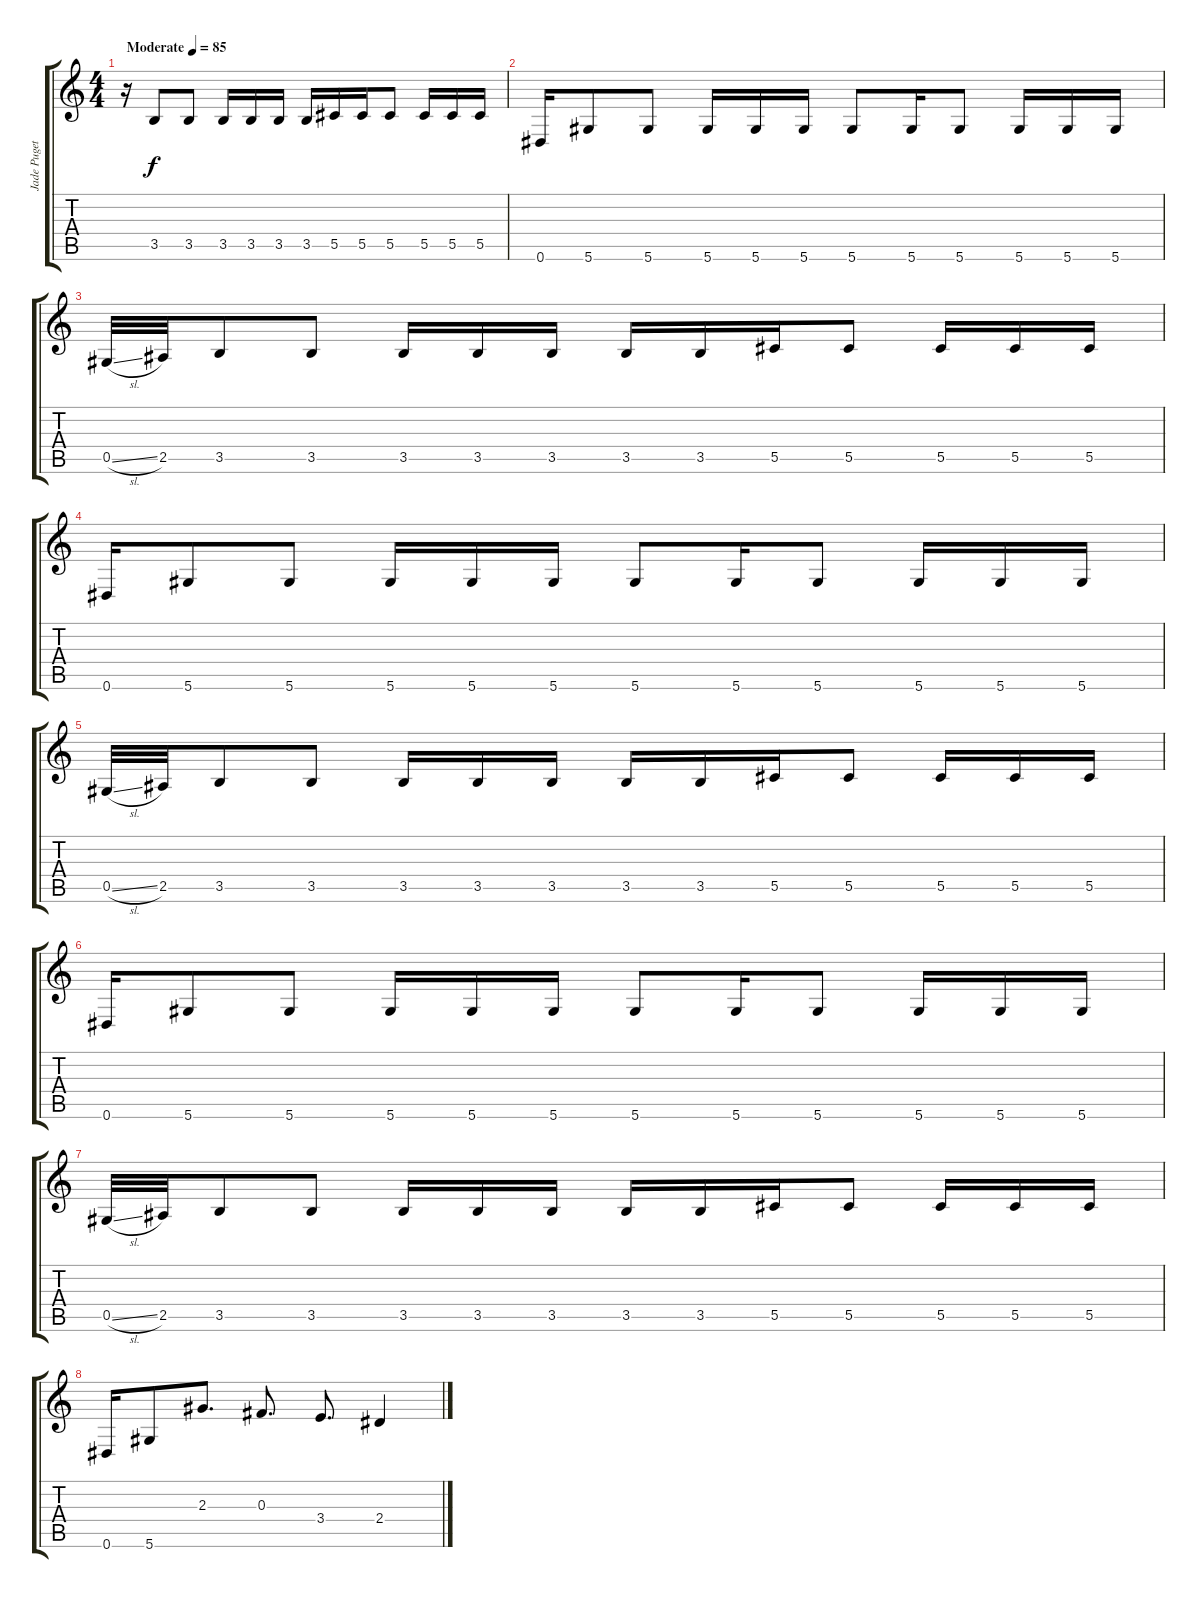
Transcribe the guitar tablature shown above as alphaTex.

\track ("Jade Puget" "Jade Puget") {instrument acousticguitarsteel}
\staff {score tabs}
\tuning (Eb4 Bb3 Gb3 Db3 Ab2 Eb2) {hide}
\ts (4 4)
\tempo (85 "Moderate")
\clef g2
\ks c
r.16{dy f instrument acousticguitarsteel} 3.5.8 3.5.8 3.5.16 3.5.16 3.5.16 3.5.16 5.5.16 5.5.16 5.5.8 5.5.16 5.5.16 5.5.16 |
0.6.16 5.6.8 5.6.8 5.6.16 5.6.16 5.6.16 5.6.8 5.6.16 5.6.8 5.6.16 5.6.16 5.6.16 |
0.5{sl}.32 2.5.32 3.5.8 3.5.8 3.5.16 3.5.16 3.5.16 3.5.16 3.5.16 5.5.16 5.5.8 5.5.16 5.5.16 5.5.16 |
0.6.16 5.6.8 5.6.8 5.6.16 5.6.16 5.6.16 5.6.8 5.6.16 5.6.8 5.6.16 5.6.16 5.6.16 |
0.5{sl}.32 2.5.32 3.5.8 3.5.8 3.5.16 3.5.16 3.5.16 3.5.16 3.5.16 5.5.16 5.5.8 5.5.16 5.5.16 5.5.16 |
0.6.16 5.6.8 5.6.8 5.6.16 5.6.16 5.6.16 5.6.8 5.6.16 5.6.8 5.6.16 5.6.16 5.6.16 |
0.5{sl}.32 2.5.32 3.5.8 3.5.8 3.5.16 3.5.16 3.5.16 3.5.16 3.5.16 5.5.16 5.5.8 5.5.16 5.5.16 5.5.16 |
0.6.16 5.6.8 2.3.8{d} 0.3.8{d} 3.4.8{d} 2.4.4
